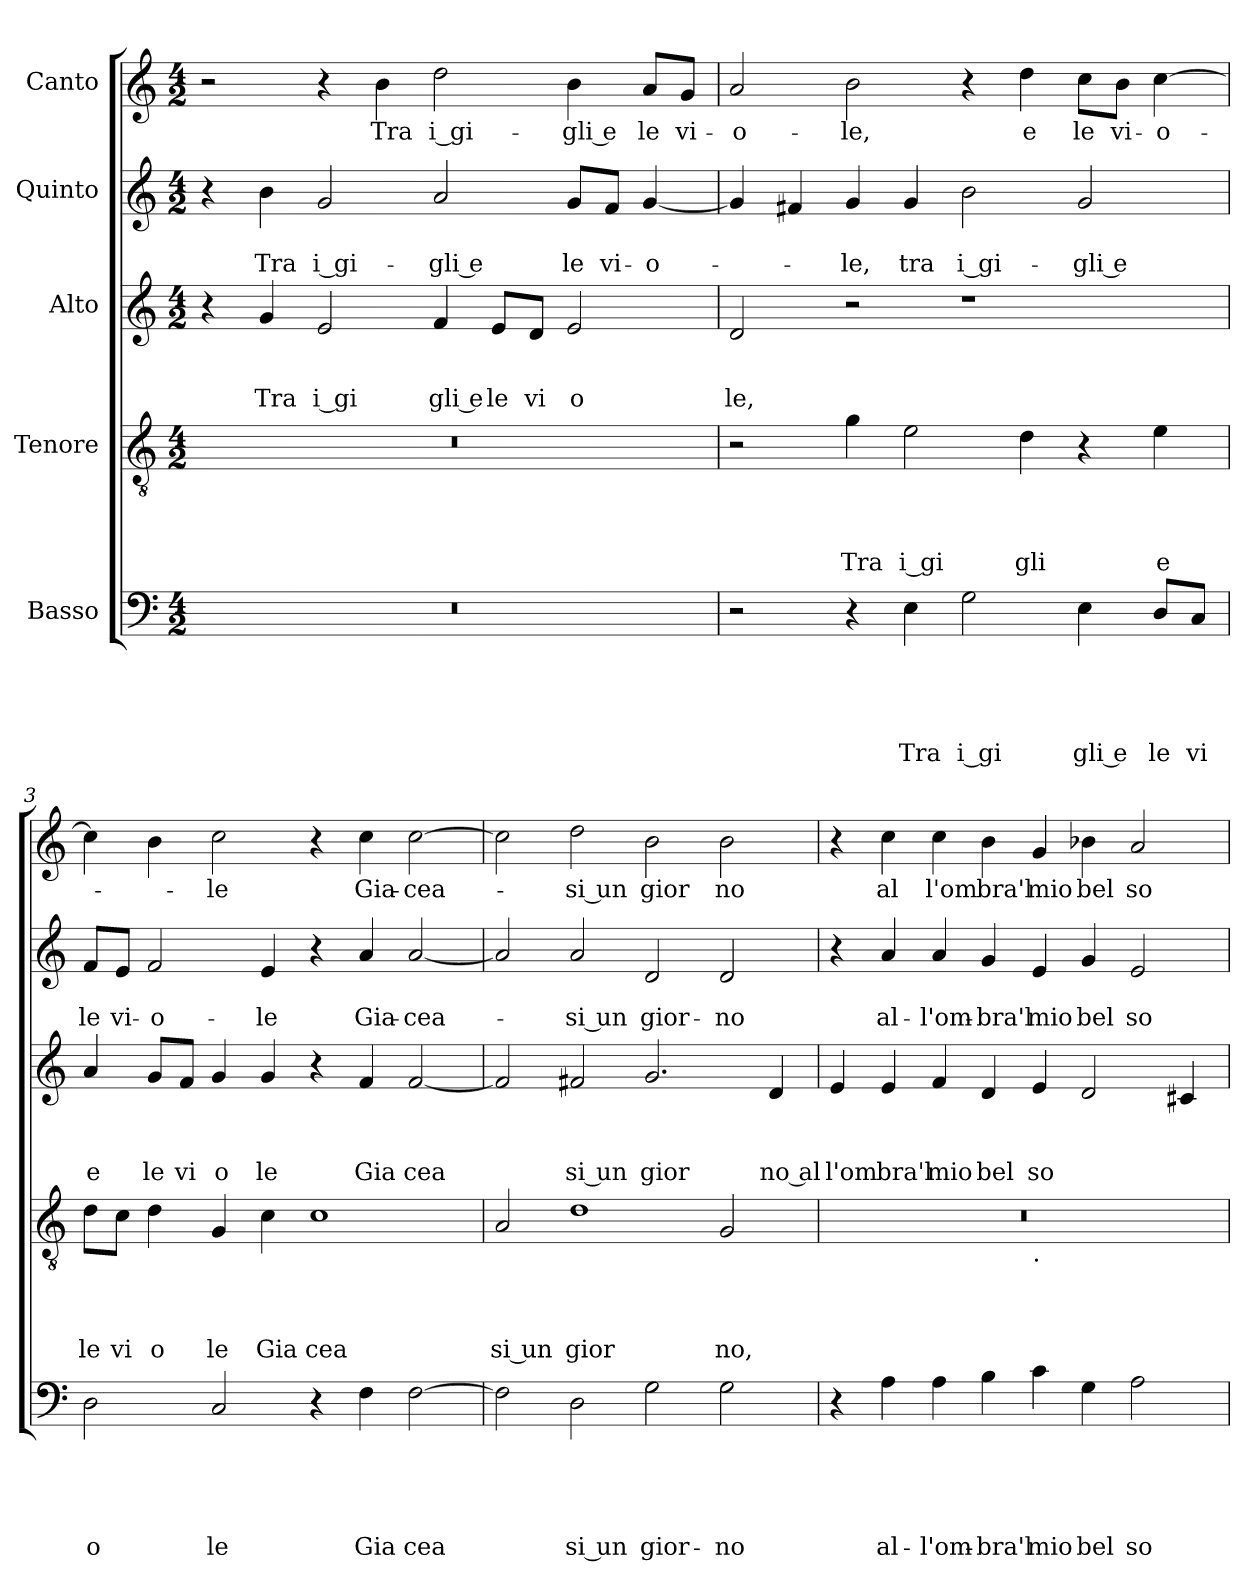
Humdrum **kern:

**kern	**text	**text	**text	**text	**text	**kern	**text	**text	**text	**text	**kern	**text	**text	**text	**kern	**text	**text	**kern	**text
*part5	*part5	*part5	*part5	*part5	*part5	*part4	*part4	*part4	*part4	*part4	*part3	*part3	*part3	*part3	*part2	*part2	*part2	*part1	*part1
*staff5	*staff5	*staff5	*staff5	*staff5	*staff5	*staff4	*staff4	*staff4	*staff4	*staff4	*staff3	*staff3	*staff3	*staff3	*staff2	*staff2	*staff2	*staff1	*staff1
*I"Basso	*	*	*	*	*	*I"Tenore	*	*	*	*	*I"Alto	*	*	*	*I"Quinto	*	*	*I"Canto	*
*clefF4	*	*	*	*	*	*clefGv2	*	*	*	*	*clefG2	*	*	*	*clefG2	*	*	*clefG2	*
*k[]	*	*	*	*	*	*k[]	*	*	*	*	*k[]	*	*	*	*k[]	*	*	*k[]	*
*C:	*	*	*	*	*	*C:	*	*	*	*	*C:	*	*	*	*C:	*	*	*C:	*
*M4/2	*	*	*	*	*	*M4/2	*	*	*	*	*M4/2	*	*	*	*M4/2	*	*	*M4/2	*
=1	=1	=1	=1	=1	=1	=1	=1	=1	=1	=1	=1	=1	=1	=1	=1	=1	=1	=1	=1
0r	.	.	.	.	.	0r	.	.	.	.	4r	.	.	.	4r	.	.	2r	.
!	!	!	!	!	!	!	!	!	!	!	!	!	!	!LO:LY:b	!	!	!LO:LY:b	!	!
.	.	.	.	.	.	.	.	.	.	.	4g/	.	.	Tra	4b\	.	Tra	.	.
!	!	!	!	!	!	!	!	!	!	!	!	!	!	!LO:LY:b:rj	!	!	!LO:LY:b:rj	!	!
.	.	.	.	.	.	.	.	.	.	.	2e/	.	.	i gi	2g/	.	i gi-	4r	.
!	!	!	!	!	!	!	!	!	!	!	!	!	!	!	!	!	!	!	!LO:LY:b
.	.	.	.	.	.	.	.	.	.	.	.	.	.	.	.	.	.	4b\	Tra
!	!	!	!	!	!	!	!	!	!	!	!	!	!	!LO:LY:b:rj	!	!	!LO:LY:b:rj	!	!LO:LY:b:rj
.	.	.	.	.	.	.	.	.	.	.	4f/	.	.	gli e	2a/	.	-gli e	2dd\	i gi-
!	!	!	!	!	!	!	!	!	!	!	!	!	!	!LO:LY:b	!	!	!	!	!
.	.	.	.	.	.	.	.	.	.	.	8e/L	.	.	le	.	.	.	.	.
!	!	!	!	!	!	!	!	!	!	!	!	!	!	!LO:LY:b	!	!	!	!	!
.	.	.	.	.	.	.	.	.	.	.	8d/J	.	.	vi	.	.	.	.	.
!	!	!	!	!	!	!	!	!	!	!	!	!	!	!LO:LY:b	!	!	!LO:LY:b	!	!LO:LY:b:rj
.	.	.	.	.	.	.	.	.	.	.	2e/	.	.	o	8g/L	.	le	4b\	-gli e
!	!	!	!	!	!	!	!	!	!	!	!	!	!	!	!	!	!LO:LY:b	!	!
.	.	.	.	.	.	.	.	.	.	.	.	.	.	.	8f/J	.	vi-	.	.
!	!	!	!	!	!	!	!	!	!	!	!	!	!	!	!	!	!LO:LY:b	!	!LO:LY:b
.	.	.	.	.	.	.	.	.	.	.	.	.	.	.	[<4g/	.	-o-	8a/L	le
!	!	!	!	!	!	!	!	!	!	!	!	!	!	!	!	!	!	!	!LO:LY:b
.	.	.	.	.	.	.	.	.	.	.	.	.	.	.	.	.	.	8g/J	vi-
=2	=2	=2	=2	=2	=2	=2	=2	=2	=2	=2	=2	=2	=2	=2	=2	=2	=2	=2	=2
!	!	!	!	!	!	!	!	!	!	!	!	!	!	!LO:LY:b	!	!	!	!	!LO:LY:b
2r	.	.	.	.	.	2r	.	.	.	.	2d/	.	.	le,	4g/]	.	.	2a/	-o-
.	.	.	.	.	.	.	.	.	.	.	.	.	.	.	4f#X/	.	.	.	.
!	!	!	!	!	!	!	!	!	!	!LO:LY:b	!	!	!	!	!	!	!LO:LY:b	!	!LO:LY:b
4r	.	.	.	.	.	4g\	.	.	.	Tra	2r	.	.	.	4g/	.	-le,	2b\	-le,
!	!	!	!	!	!LO:LY:b	!	!	!	!	!LO:LY:b:rj	!	!	!	!	!	!	!LO:LY:b	!	!
4E\	.	.	.	.	Tra	2e\	.	.	.	i gi	.	.	.	.	4g/	.	tra	.	.
!	!	!	!	!	!LO:LY:b:rj	!	!	!	!	!	!	!	!	!	!	!	!LO:LY:b:rj	!	!
2G\	.	.	.	.	i gi	.	.	.	.	.	1r	.	.	.	2b\	.	i gi-	4r	.
!	!	!	!	!	!	!	!	!	!	!LO:LY:b	!	!	!	!	!	!	!	!	!LO:LY:b
.	.	.	.	.	.	4d\	.	.	.	gli	.	.	.	.	.	.	.	4dd\	e
!	!	!	!	!	!LO:LY:b:rj	!	!	!	!	!	!	!	!	!	!	!	!LO:LY:b:rj	!	!LO:LY:b
4E\	.	.	.	.	gli e	4r	.	.	.	.	.	.	.	.	2g/	.	-gli e	8cc\L	le
!	!	!	!	!	!	!	!	!	!	!	!	!	!	!	!	!	!	!	!LO:LY:b
.	.	.	.	.	.	.	.	.	.	.	.	.	.	.	.	.	.	8b\J	vi-
!	!	!	!	!	!LO:LY:b	!	!	!	!	!LO:LY:b	!	!	!	!	!	!	!	!	!LO:LY:b
8D/L	.	.	.	.	le	4e\	.	.	.	e	.	.	.	.	.	.	.	[>4cc\	-o-
!	!	!	!	!	!LO:LY:b	!	!	!	!	!	!	!	!	!	!	!	!	!	!
8C/J	.	.	.	.	vi	.	.	.	.	.	.	.	.	.	.	.	.	.	.
=3	=3	=3	=3	=3	=3	=3	=3	=3	=3	=3	=3	=3	=3	=3	=3	=3	=3	=3	=3
!	!	!	!	!	!LO:LY:b	!	!	!	!	!LO:LY:b	!	!	!	!LO:LY:b	!	!	!LO:LY:b	!	!
2D\	.	.	.	.	o	8d\L	.	.	.	le	4a/	.	.	e	8f/L	.	le	4cc\]	.
!	!	!	!	!	!	!	!	!	!	!LO:LY:b	!	!	!	!	!	!	!LO:LY:b	!	!
.	.	.	.	.	.	8c\J	.	.	.	vi	.	.	.	.	8e/J	.	vi-	.	.
!	!	!	!	!	!	!	!	!	!	!LO:LY:b	!	!	!	!LO:LY:b	!	!	!LO:LY:b	!	!
.	.	.	.	.	.	4d\	.	.	.	o	8g/L	.	.	le	2f/	.	-o-	4b\	.
!	!	!	!	!	!	!	!	!	!	!	!	!	!	!LO:LY:b	!	!	!	!	!
.	.	.	.	.	.	.	.	.	.	.	8f/J	.	.	vi	.	.	.	.	.
!	!	!	!	!	!LO:LY:b	!	!	!	!	!LO:LY:b	!	!	!	!LO:LY:b	!	!	!	!	!LO:LY:b
2C/	.	.	.	.	le	4G/	.	.	.	le	4g/	.	.	o	.	.	.	2cc\	-le
!	!	!	!	!	!	!	!	!	!	!LO:LY:b	!	!	!	!LO:LY:b	!	!	!LO:LY:b	!	!
.	.	.	.	.	.	4c\	.	.	.	Gia	4g/	.	.	le	4e/	.	-le	.	.
!	!	!	!	!	!	!	!	!	!	!LO:LY:b	!	!	!	!	!	!	!	!	!
4r	.	.	.	.	.	1c	.	.	.	cea	4r	.	.	.	4r	.	.	4r	.
!	!	!	!	!	!LO:LY:b	!	!	!	!	!	!	!	!	!LO:LY:b	!	!	!LO:LY:b	!	!LO:LY:b
4F\	.	.	.	.	Gia	.	.	.	.	.	4f/	.	.	Gia	4a/	.	Gia-	4cc\	Gia-
!	!	!	!	!	!LO:LY:b	!	!	!	!	!	!	!	!	!LO:LY:b	!	!	!LO:LY:b	!	!LO:LY:b
[<2F\	.	.	.	.	cea	.	.	.	.	.	[<2f/	.	.	cea	[<2a/	.	-cea-	[<2cc\	-cea-
!!LO:LB:g=z
=4	=4	=4	=4	=4	=4	=4	=4	=4	=4	=4	=4	=4	=4	=4	=4	=4	=4	=4	=4
!	!	!	!	!	!	!	!	!	!	!LO:LY:b:rj	!	!	!	!	!	!	!	!	!
2F\]	.	.	.	.	.	2A/	.	.	.	si un	2f/]	.	.	.	2a/]	.	.	2cc\]	.
!	!	!	!	!	!LO:LY:b:rj	!	!	!	!	!LO:LY:b	!	!	!	!LO:LY:b:rj	!	!	!LO:LY:b:rj	!	!LO:LY:b:rj
2D\	.	.	.	.	si un	1d	.	.	.	gior	2f#X/	.	.	si un	2a/	.	-si un	2dd\	-si un
!	!	!	!	!	!LO:LY:b	!	!	!	!	!	!	!	!	!LO:LY:b	!	!	!LO:LY:b	!	!LO:LY:b
2G\	.	.	.	.	gior-	.	.	.	.	.	2.g/	.	.	gior	2d/	.	gior-	2b\	gior
!	!	!	!	!	!LO:LY:b	!	!	!	!	!LO:LY:b	!	!	!	!	!	!	!LO:LY:b	!	!LO:LY:b
2G\	.	.	.	.	-no	2G/	.	.	.	no,	.	.	.	.	2d/	.	-no	2b\	no
!	!	!	!	!	!	!	!	!	!	!	!	!	!	!LO:LY:b:rj	!	!	!	!	!
.	.	.	.	.	.	.	.	.	.	.	4d/	.	.	no al	.	.	.	.	.
=5	=5	=5	=5	=5	=5	=5	=5	=5	=5	=5	=5	=5	=5	=5	=5	=5	=5	=5	=5
!	!	!	!	!	!	!	!	!	!	!	!	!	!	!LO:LY:b	!	!	!	!	!
*	*	*	*	*	*	*^	*	*	*	*	*	*	*	*	*	*	*	*	*
4r	.	.	.	.	.	0r	1ryy	.	.	.	.	4e/	.	.	l'om	4r	.	.	4r	.
!	!	!	!	!	!LO:LY:b	!	!	!	!	!	!	!	!	!	!LO:LY:b	!	!	!LO:LY:b	!	!LO:LY:b
4A\	.	.	.	.	al-	.	.	.	.	.	.	4e/	.	.	bra'l	4a/	.	al-	4cc\	al
!	!	!	!	!	!LO:LY:b	!	!	!	!	!	!	!	!	!	!LO:LY:b	!	!	!LO:LY:b	!	!LO:LY:b
4A\	.	.	.	.	-l'om-	.	.	.	.	.	.	4f/	.	.	mio	4a/	.	-l'om-	4cc\	l'om
!	!	!	!	!	!LO:LY:b	!	!	!	!	!	!	!	!	!	!LO:LY:b	!	!	!LO:LY:b	!	!LO:LY:b
4B\	.	.	.	.	-bra'l	.	.	.	.	.	.	4d/	.	.	bel	4g/	.	-bra'l	4b\	bra'l
!	!	!	!	!	!	!	!LO:TX:b:t=.	!	!	!	!	!	!	!	!	!	!	!	!	!
!	!	!	!	!	!LO:LY:b	!	!	!	!	!	!	!	!	!	!LO:LY:b	!	!	!LO:LY:b	!	!LO:LY:b
4c\	.	.	.	.	mio	.	1ryy	.	.	.	.	4e/	.	.	so	4e/	.	mio	4g/	mio
!	!	!	!	!	!LO:LY:b	!	!	!	!	!	!	!	!	!	!	!	!	!LO:LY:b	!	!LO:LY:b
4G\	.	.	.	.	bel	.	.	.	.	.	.	2d/	.	.	.	4g/	.	bel	4b-X\	bel
!	!	!	!	!	!LO:LY:b	!	!	!	!	!	!	!	!	!	!	!	!	!LO:LY:b	!	!LO:LY:b
2A\	.	.	.	.	so-	.	.	.	.	.	.	.	.	.	.	2e/	.	so-	2a/	so
.	.	.	.	.	.	.	.	.	.	.	.	4c#X/	.	.	.	.	.	.	.	.
*	*	*	*	*	*	*v	*v	*	*	*	*	*	*	*	*	*	*	*	*	*
=	=	=	=	=	=	=	=	=	=	=	=	=	=	=	=	=	=	=	=
*-	*-	*-	*-	*-	*-	*-	*-	*-	*-	*-	*-	*-	*-	*-	*-	*-	*-	*-	*-
